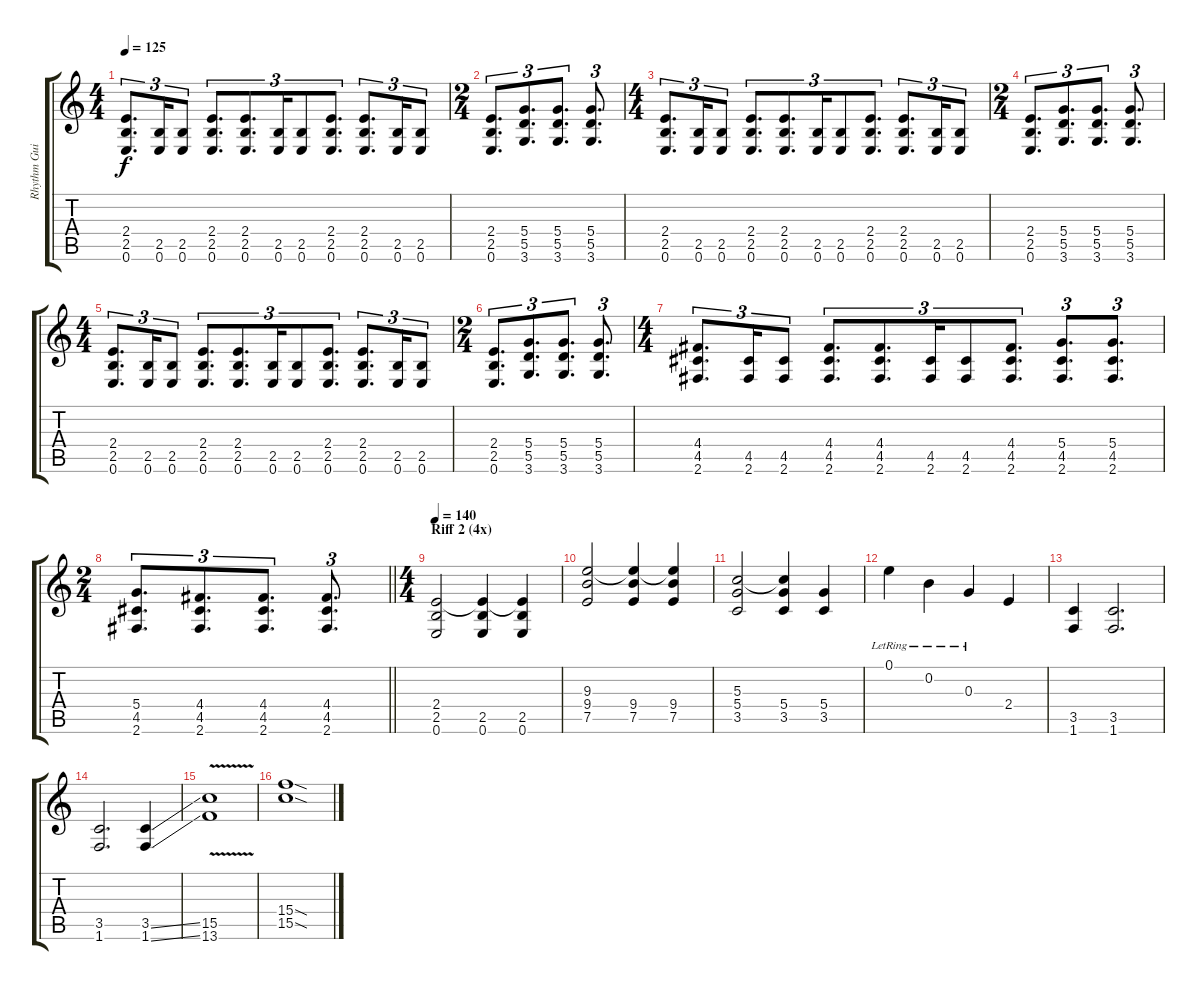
\track ("Rhythm Guitar" "Rhythm Gui") {instrument distortionguitar}
\staff {score tabs}
\tuning (E4 B3 G3 D3 A2 E2) {hide}
\ts (4 4)
\tempo 125
\clef g2
\ks c
(2.4 2.5 0.6).8{d tu (3 2) dy f} (2.5 0.6).16{tu (3 2)} (2.5 0.6).8{tu (3 2)} (2.4 2.5 0.6).8{d tu (3 2)} (2.4 2.5 0.6).8{d tu (3 2)} (2.5 0.6).16{tu (3 2)} (2.5 0.6).8{tu (3 2)} (2.4 2.5 0.6).8{d tu (3 2)} (2.4 2.5 0.6).8{d tu (3 2)} (2.5 0.6).16{tu (3 2)} (2.5 0.6).8{tu (3 2)} |
\ts (2 4)
(2.4 2.5 0.6).8{d tu (3 2)} (5.4 5.5 3.6).8{d tu (3 2)} (5.4 5.5 3.6).8{d tu (3 2)} (5.4 5.5 3.6).8{d tu (3 2)} |
\ts (4 4)
(2.4 2.5 0.6).8{d tu (3 2)} (2.5 0.6).16{tu (3 2)} (2.5 0.6).8{tu (3 2)} (2.4 2.5 0.6).8{d tu (3 2)} (2.4 2.5 0.6).8{d tu (3 2)} (2.5 0.6).16{tu (3 2)} (2.5 0.6).8{tu (3 2)} (2.4 2.5 0.6).8{d tu (3 2)} (2.4 2.5 0.6).8{d tu (3 2)} (2.5 0.6).16{tu (3 2)} (2.5 0.6).8{tu (3 2)} |
\ts (2 4)
(2.4 2.5 0.6).8{d tu (3 2)} (5.4 5.5 3.6).8{d tu (3 2)} (5.4 5.5 3.6).8{d tu (3 2)} (5.4 5.5 3.6).8{d tu (3 2)} |
\ts (4 4)
(2.4 2.5 0.6).8{d tu (3 2)} (2.5 0.6).16{tu (3 2)} (2.5 0.6).8{tu (3 2)} (2.4 2.5 0.6).8{d tu (3 2)} (2.4 2.5 0.6).8{d tu (3 2)} (2.5 0.6).16{tu (3 2)} (2.5 0.6).8{tu (3 2)} (2.4 2.5 0.6).8{d tu (3 2)} (2.4 2.5 0.6).8{d tu (3 2)} (2.5 0.6).16{tu (3 2)} (2.5 0.6).8{tu (3 2)} |
\ts (2 4)
(2.4 2.5 0.6).8{d tu (3 2)} (5.4 5.5 3.6).8{d tu (3 2)} (5.4 5.5 3.6).8{d tu (3 2)} (5.4 5.5 3.6).8{d tu (3 2)} |
\ts (4 4)
(4.4 4.5 2.6).8{d tu (3 2)} (4.5 2.6).16{tu (3 2)} (4.5 2.6).8{tu (3 2)} (4.4 4.5 2.6).8{d tu (3 2)} (4.4 4.5 2.6).8{d tu (3 2)} (4.5 2.6).16{tu (3 2)} (4.5 2.6).8{tu (3 2)} (4.4 4.5 2.6).8{d tu (3 2)} (5.4 4.5 2.6).8{d tu (3 2)} (5.4 4.5 2.6).8{d tu (3 2)} |
\ts (2 4)
\barLineRight lightlight
(5.4 4.5 2.6).8{d tu (3 2)} (4.4 4.5 2.6).8{d tu (3 2)} (4.4 4.5 2.6).8{d tu (3 2)} (4.4 4.5 2.6).8{d tu (3 2)} |
\ts (4 4)
\section ("" "Riff 2 (4x)")
\tempo 140
(2.4 2.5 0.6).2 (2.4{t} 2.5 0.6).4 (2.4{t} 2.5 0.6).4 |
(9.3 9.4 7.5).2 (9.3{t} 9.4 7.5).4 (9.3{t} 9.4 7.5).4 |
(5.3 5.4 3.5).2 (5.3{t} 5.4 3.5).4 (5.4 3.5).4 |
0.1{lr}.4 0.2{lr}.4 0.3{lr}.4 2.4.4 |
(3.5 1.6).4 (3.5 1.6).2{d} |
(3.5 1.6).2{d} (3.5{ss} 1.6{ss}).4 |
(15.5{v} 13.6{v}).1 |
(15.4{sod} 15.5{sod}).1
